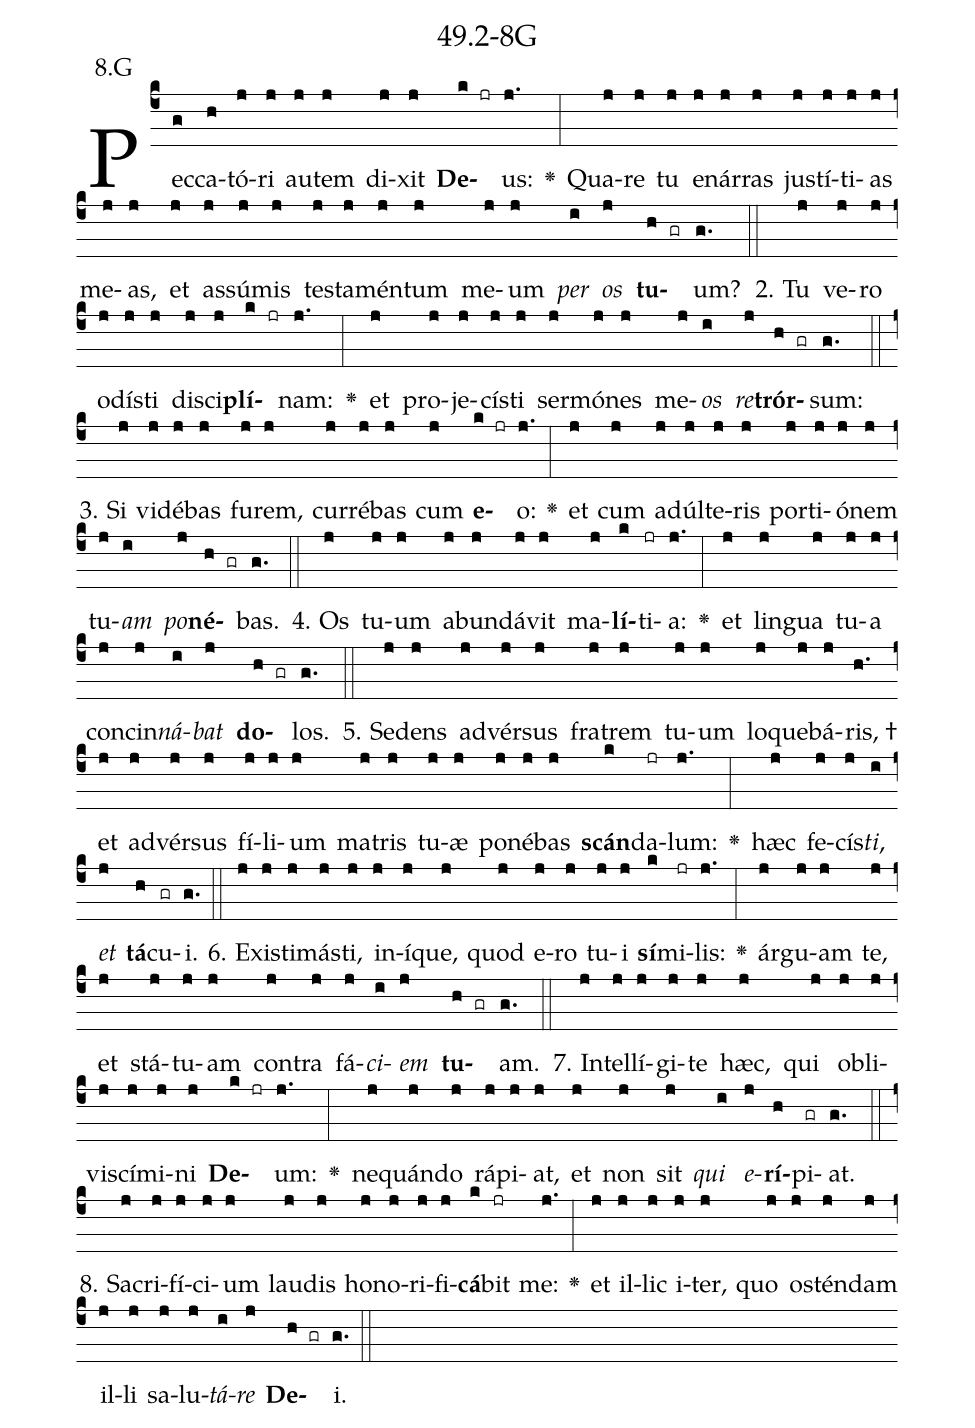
name: 49.2-8G;
annotation: 8.G;
%%
(c4)Pec(g)ca(h)tó(j)ri(j) au(j)tem(j) di(j)xit(j) <b>De</b>(k jr)us:(j.) <v>\greheightstar</v>(:) Qua(j)re(j) tu(j) e(j)nár(j)ras(j) jus(j)tí(j)ti(j)as(j) me(j)as,(j) et(j) as(j)sú(j)mis(j) tes(j)ta(j)mén(j)tum(j) me(j)um(j) <i>per</i>(i) <i>os</i>(j) <b>tu</b>(h gr)um?(g.) (::)
2. Tu(j) ve(j)ro(j) o(j)dís(j)ti(j) di(j)sci(j)<b>plí</b>(k jr)nam:(j.) <v>\greheightstar</v>(:) et(j) pro(j)je(j)cís(j)ti(j) ser(j)mó(j)nes(j) me(j)<i>os</i>(i) <i>re</i>(j)<b>trór</b>(h gr)sum:(g.) (::)
3. Si(j) vi(j)dé(j)bas(j) fu(j)rem,(j) cur(j)ré(j)bas(j) cum(j) <b>e</b>(k jr)o:(j.) <v>\greheightstar</v>(:) et(j) cum(j) ad(j)úl(j)te(j)ris(j) por(j)ti(j)ó(j)nem(j) tu(j)<i>am</i>(i) <i>po</i>(j)<b>né</b>(h gr)bas.(g.) (::)
4. Os(j) tu(j)um(j) ab(j)un(j)dá(j)vit(j) ma(j)<b>lí</b>(k)ti(jr)a:(j.) <v>\greheightstar</v>(:) et(j) lin(j)gua(j) tu(j)a(j) con(j)cin(j)<i>ná</i>(i)<i>bat</i>(j) <b>do</b>(h gr)los.(g.) (::)
5. Se(j)dens(j) ad(j)vér(j)sus(j) fra(j)trem(j) tu(j)um(j) lo(j)que(j)bá(j)ris, †(h.) et(j) ad(j)vér(j)sus(j) fí(j)li(j)um(j) ma(j)tris(j) tu(j)æ(j) po(j)né(j)bas(j) <b>scán</b>(k)da(jr)lum:(j.) <v>\greheightstar</v>(:) hæc(j) fe(j)cís(j)<i>ti</i>,(i) <i>et</i>(j) <b>tá</b>(h)cu(gr)i.(g.) (::)
6. Ex(j)is(j)ti(j)más(j)ti,(j) in(j)í(j)que,(j) quod(j) e(j)ro(j) tu(j)i(j) <b>sí</b>(k)mi(jr)lis:(j.) <v>\greheightstar</v>(:) ár(j)gu(j)am(j) te,(j) et(j) stá(j)tu(j)am(j) con(j)tra(j) fá(j)<i>ci</i>(i)<i>em</i>(j) <b>tu</b>(h gr)am.(g.) (::)
7. In(j)tel(j)lí(j)gi(j)te(j) hæc,(j) qui(j) ob(j)li(j)vi(j)scí(j)mi(j)ni(j) <b>De</b>(k jr)um:(j.) <v>\greheightstar</v>(:) ne(j)quán(j)do(j) rá(j)pi(j)at,(j) et(j) non(j) sit(j) <i>qui</i>(i) <i>e</i>(j)<b>rí</b>(h)pi(gr)at.(g.) (::)
8. Sa(j)cri(j)fí(j)ci(j)um(j) lau(j)dis(j) ho(j)no(j)ri(j)fi(j)<b>cá</b>(k)bit(jr) me:(j.) <v>\greheightstar</v>(:) et(j) il(j)lic(j) i(j)ter,(j) quo(j) os(j)tén(j)dam(j) il(j)li(j) sa(j)lu(j)<i>tá</i>(i)<i>re</i>(j) <b>De</b>(h gr)i.(g.) (::)
